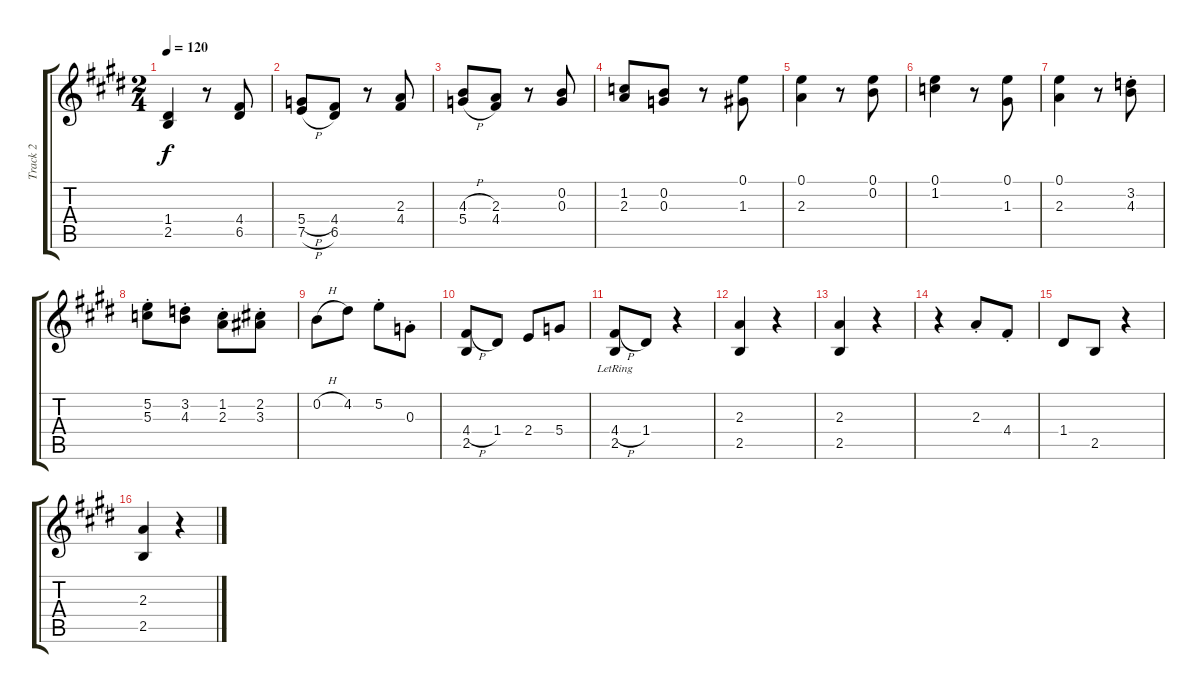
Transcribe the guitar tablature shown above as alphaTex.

\track ("Track 2" "Track 2") {instrument acousticguitarnylon}
\staff {score tabs}
\tuning (E4 B3 G3 D3 A2 E2) {hide}
\ts (2 4)
\tempo 120
\clef g2
\ks e
(1.4 2.5).4{dy f} r.8 (4.4 6.5).8 |
(5.4{h} 7.5{h}).8 (4.4 6.5).8 r.8 (2.3 4.4).8 |
(4.3{h} 5.4{h}).8 (2.3 4.4).8 r.8 (0.2 0.3).8 |
(1.2 2.3).8 (0.2 0.3).8 r.8 (0.1 1.3).8 |
(0.1 2.3).4 r.8 (0.1 0.2).8 |
(0.1 1.2).4 r.8 (0.1 1.3).8 |
(0.1 2.3).4 r.8 (3.2{st} 4.3).8 |
(5.2{st} 5.3).8 (3.2{st} 4.3).8 (1.2{st} 2.3).8 (2.2{st} 3.3).8 |
0.2{h}.8 4.2.8 5.2{st}.8 0.3{st}.8 |
(4.4{h} 2.5).8 1.4.8 2.4.8 5.4.8 |
(4.4{h} 2.5{lr}).8 1.4.8 r.4 |
(2.3 2.5).4 r.4 |
(2.3 2.5).4 r.4 |
r.4 2.3{st}.8 4.4{st}.8 |
1.4.8 2.5.8 r.4 |
(2.3 2.5).4 r.4
